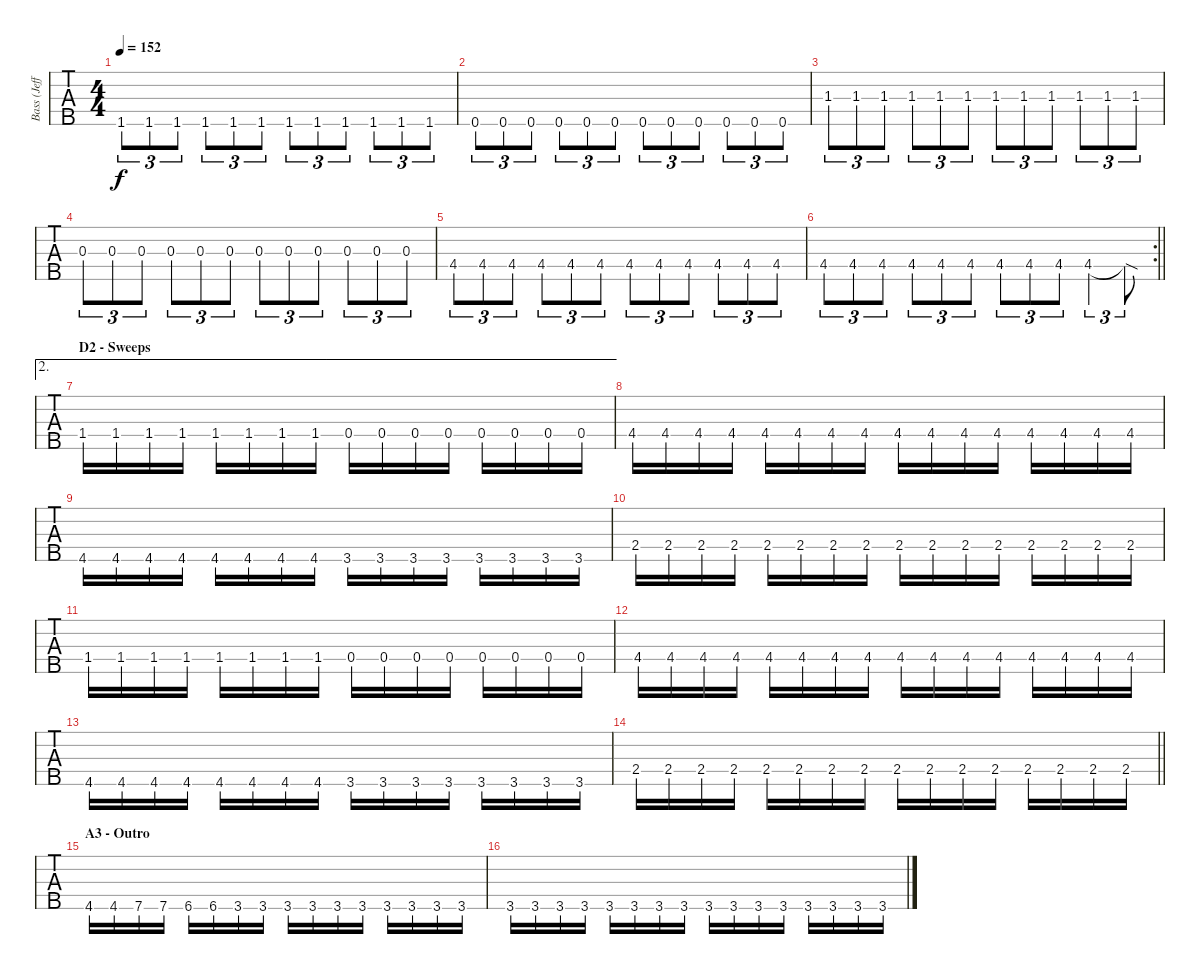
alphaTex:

\track ("Bass (Jeff Loomis)" "Bass (Jeff") {instrument electricbassfinger}
\staff {tabs}
\tuning (Gb2 Db2 Ab1 Eb1 Bb0) {hide}
\ts (4 4)
\tempo 152
\clef f4
\ks aminor
1.5.8{tu (3 2) dy f} 1.5.8{tu (3 2)} 1.5.8{tu (3 2)} 1.5.8{tu (3 2)} 1.5.8{tu (3 2)} 1.5.8{tu (3 2)} 1.5.8{tu (3 2)} 1.5.8{tu (3 2)} 1.5.8{tu (3 2)} 1.5.8{tu (3 2)} 1.5.8{tu (3 2)} 1.5.8{tu (3 2)} |
0.5.8{tu (3 2)} 0.5.8{tu (3 2)} 0.5.8{tu (3 2)} 0.5.8{tu (3 2)} 0.5.8{tu (3 2)} 0.5.8{tu (3 2)} 0.5.8{tu (3 2)} 0.5.8{tu (3 2)} 0.5.8{tu (3 2)} 0.5.8{tu (3 2)} 0.5.8{tu (3 2)} 0.5.8{tu (3 2)} |
1.3.8{tu (3 2)} 1.3.8{tu (3 2)} 1.3.8{tu (3 2)} 1.3.8{tu (3 2)} 1.3.8{tu (3 2)} 1.3.8{tu (3 2)} 1.3.8{tu (3 2)} 1.3.8{tu (3 2)} 1.3.8{tu (3 2)} 1.3.8{tu (3 2)} 1.3.8{tu (3 2)} 1.3.8{tu (3 2)} |
0.3.8{tu (3 2)} 0.3.8{tu (3 2)} 0.3.8{tu (3 2)} 0.3.8{tu (3 2)} 0.3.8{tu (3 2)} 0.3.8{tu (3 2)} 0.3.8{tu (3 2)} 0.3.8{tu (3 2)} 0.3.8{tu (3 2)} 0.3.8{tu (3 2)} 0.3.8{tu (3 2)} 0.3.8{tu (3 2)} |
4.4.8{tu (3 2)} 4.4.8{tu (3 2)} 4.4.8{tu (3 2)} 4.4.8{tu (3 2)} 4.4.8{tu (3 2)} 4.4.8{tu (3 2)} 4.4.8{tu (3 2)} 4.4.8{tu (3 2)} 4.4.8{tu (3 2)} 4.4.8{tu (3 2)} 4.4.8{tu (3 2)} 4.4.8{tu (3 2)} |
\rc 2
\barLineRight lightlight
4.4.8{tu (3 2)} 4.4.8{tu (3 2)} 4.4.8{tu (3 2)} 4.4.8{tu (3 2)} 4.4.8{tu (3 2)} 4.4.8{tu (3 2)} 4.4.8{tu (3 2)} 4.4.8{tu (3 2)} 4.4.8{tu (3 2)} 4.4.4{tu (3 2)} 4.4{sod t}.8{tu (3 2)} |
\ae 2
\section ("" "D2 - Sweeps")
1.4.16 1.4.16 1.4.16 1.4.16 1.4.16 1.4.16 1.4.16 1.4.16 0.4.16 0.4.16 0.4.16 0.4.16 0.4.16 0.4.16 0.4.16 0.4.16 |
4.4.16 4.4.16 4.4.16 4.4.16 4.4.16 4.4.16 4.4.16 4.4.16 4.4.16 4.4.16 4.4.16 4.4.16 4.4.16 4.4.16 4.4.16 4.4.16 |
4.5.16 4.5.16 4.5.16 4.5.16 4.5.16 4.5.16 4.5.16 4.5.16 3.5.16 3.5.16 3.5.16 3.5.16 3.5.16 3.5.16 3.5.16 3.5.16 |
2.4.16 2.4.16 2.4.16 2.4.16 2.4.16 2.4.16 2.4.16 2.4.16 2.4.16 2.4.16 2.4.16 2.4.16 2.4.16 2.4.16 2.4.16 2.4.16 |
1.4.16 1.4.16 1.4.16 1.4.16 1.4.16 1.4.16 1.4.16 1.4.16 0.4.16 0.4.16 0.4.16 0.4.16 0.4.16 0.4.16 0.4.16 0.4.16 |
4.4.16 4.4.16 4.4.16 4.4.16 4.4.16 4.4.16 4.4.16 4.4.16 4.4.16 4.4.16 4.4.16 4.4.16 4.4.16 4.4.16 4.4.16 4.4.16 |
4.5.16 4.5.16 4.5.16 4.5.16 4.5.16 4.5.16 4.5.16 4.5.16 3.5.16 3.5.16 3.5.16 3.5.16 3.5.16 3.5.16 3.5.16 3.5.16 |
\barLineRight lightlight
2.4.16 2.4.16 2.4.16 2.4.16 2.4.16 2.4.16 2.4.16 2.4.16 2.4.16 2.4.16 2.4.16 2.4.16 2.4.16 2.4.16 2.4.16 2.4.16 |
\section ("" "A3 - Outro")
4.5.16 4.5.16 7.5.16 7.5.16 6.5.16 6.5.16 3.5.16 3.5.16 3.5.16 3.5.16 3.5.16 3.5.16 3.5.16 3.5.16 3.5.16 3.5.16 |
3.5.16 3.5.16 3.5.16 3.5.16 3.5.16 3.5.16 3.5.16 3.5.16 3.5.16 3.5.16 3.5.16 3.5.16 3.5.16 3.5.16 3.5.16 3.5.16
